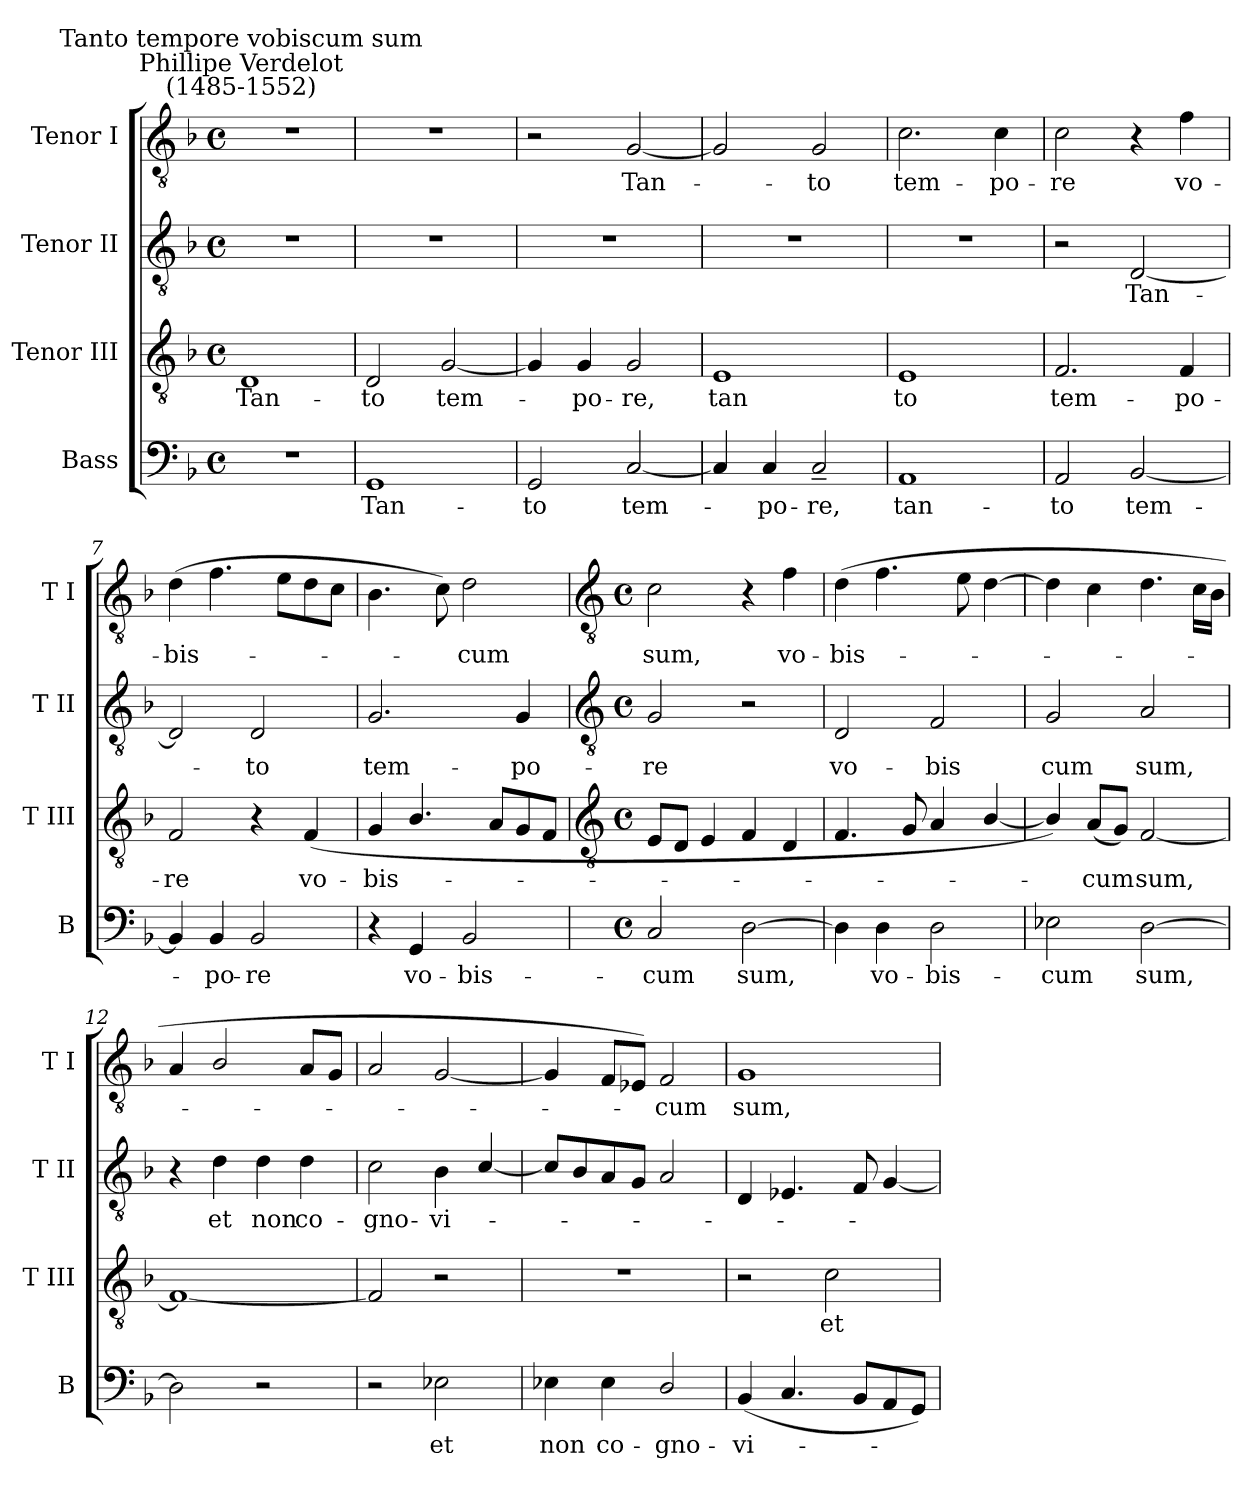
**kern	**text	**kern	**text	**kern	**text	**kern	**text
*part4	*part4	*part3	*part3	*part2	*part2	*part1	*part1
*staff4	*staff4	*staff3	*staff3	*staff2	*staff2	*staff1	*staff1
*I"Bass	*	*I"Tenor III	*	*I"Tenor II	*	*I"Tenor I	*
*I'B	*	*I'T III	*	*I'T II	*	*I'T I	*
*clefF4	*	*clefGv2	*	*clefGv2	*	*clefGv2	*
*k[b-]	*	*k[b-]	*	*k[b-]	*	*k[b-]	*
*F:	*	*F:	*	*F:	*	*F:	*
*M4/4	*	*M4/4	*	*M4/4	*	*M4/4	*
*met(c)	*	*met(c)	*	*met(c)	*	*met(c)	*
=1	=1	=1	=1	=1	=1	=1	=1
!	!	!	!	!	!	!LO:TX:a:cj:t=Phillipe Verdelot\n(1485-1552)	!
!	!	!	!	!	!	!LO:TX:a:cj:t=Tanto tempore vobiscum sum	!
!	!	!	!LO:LY:b	!	!	!	!
1r	.	1D	Tan-	1r	.	1r	.
=2	=2	=2	=2	=2	=2	=2	=2
!	!LO:LY:b	!	!LO:LY:b	!	!	!	!
1GG	Tan-	2D	-to	1r	.	1r	.
!	!	!	!LO:LY:b	!	!	!	!
.	.	[2G	tem-	.	.	.	.
=3	=3	=3	=3	=3	=3	=3	=3
!	!LO:LY:b	!	!	!	!	!	!
2GG	-to	4G]	.	1r	.	2r	.
!	!	!	!LO:LY:b	!	!	!	!
.	.	4G	po-	.	.	.	.
!	!LO:LY:b	!	!LO:LY:b	!	!	!	!LO:LY:b
[2C	tem-	2G	-re,	.	.	[2G	Tan-
=4	=4	=4	=4	=4	=4	=4	=4
!	!	!	!LO:LY:b	!	!	!	!
4C]	.	1E	tan	1r	.	2G]	.
!	!LO:LY:b	!	!	!	!	!	!
4C	po-	.	.	.	.	.	.
!	!LO:LY:b	!	!	!	!	!	!LO:LY:b
2C~	-re,	.	.	.	.	2G	to
=5	=5	=5	=5	=5	=5	=5	=5
!	!LO:LY:b	!	!LO:LY:b	!	!	!	!LO:LY:b
1AA	tan-	1E	to	1r	.	2.c	tem-
!	!	!	!	!	!	!	!LO:LY:b
.	.	.	.	.	.	4c	-po-
=6	=6	=6	=6	=6	=6	=6	=6
!	!LO:LY:b	!	!LO:LY:b	!	!	!	!LO:LY:b
2AA	-to	2.F	tem-	2r	.	2c	-re
!	!LO:LY:b	!	!	!	!LO:LY:b	!	!
[2BB-	tem-	.	.	[2D	Tan-	4r	.
!	!	!	!LO:LY:b	!	!	!	!LO:LY:b
.	.	4F	-po-	.	.	4f	vo-
=7	=7	=7	=7	=7	=7	=7	=7
!	!	!	!LO:LY:b	!	!	!	!LO:LY:b
4BB-]	.	2F	-re	2D]	.	(>4d	-bis-
!	!LO:LY:b	!	!	!	!	!	!
4BB-	po-	.	.	.	.	4.f	.
!	!LO:LY:b	!	!	!	!LO:LY:b	!	!
2BB-	-re	4r	.	2D	to	.	.
.	.	.	.	.	.	8eL	.
!	!	!	!LO:LY:b	!	!	!	!
.	.	(<4F	vo-	.	.	8d	.
.	.	.	.	.	.	8cJ	.
=8	=8	=8	=8	=8	=8	=8	=8
!	!	!	!LO:LY:b	!	!LO:LY:b	!	!
4r	.	4G	-bis-	2.G	tem-	4.B-	.
!	!LO:LY:b	!	!	!	!	!	!
4GG	vo-	4.B-/	.	.	.	.	.
.	.	.	.	.	.	8c)	.
!	!LO:LY:b	!	!	!	!	!	!LO:LY:b
2BB-	-bis-	.	.	.	.	2d	cum
.	.	8AL	.	.	.	.	.
!	!	!	!	!	!LO:LY:b	!	!
.	.	8G	.	4G	-po-	.	.
.	.	8FJ	.	.	.	.	.
!!LO:LB:g=z
=9	=9	=9	=9	=9	=9	=9	=9
*	*	*clefGv2	*	*clefGv2	*	*clefGv2	*
*M4/4	*	*M4/4	*	*M4/4	*	*M4/4	*
*met(c)	*	*met(c)	*	*met(c)	*	*met(c)	*
!	!LO:LY:b	!	!	!	!LO:LY:b	!	!LO:LY:b
2C	-cum	8EL	.	2G	-re	2c	sum,
.	.	8DJ	.	.	.	.	.
.	.	4E	.	.	.	.	.
!	!LO:LY:b	!	!	!	!	!	!
[2D	sum,	4F	.	2r	.	4r	.
!	!	!	!	!	!	!	!LO:LY:b
.	.	4D	.	.	.	4f	vo-
=10	=10	=10	=10	=10	=10	=10	=10
!	!	!	!	!	!LO:LY:b	!	!LO:LY:b
4D]	.	4.F	.	2D	vo-	(<4d	-bis-
!	!LO:LY:b	!	!	!	!	!	!
4D	vo-	.	.	.	.	4.f	.
.	.	8G	.	.	.	.	.
!	!LO:LY:b	!	!	!	!LO:LY:b	!	!
2D	-bis-	4A	.	2F	-bis	.	.
.	.	.	.	.	.	8e	.
.	.	[4B-/	.	.	.	[4d	.
=11	=11	=11	=11	=11	=11	=11	=11
!	!LO:LY:b	!	!	!	!LO:LY:b	!	!
2E-X	-cum	4B-/])	.	2G	cum	4d]	.
!	!	!	!LO:LY:b	!	!	!	!
.	.	(<8AL	cum	.	.	4c	.
.	.	8GJ)	.	.	.	.	.
!	!LO:LY:b	!	!LO:LY:b	!	!LO:LY:b	!	!
[2D	sum,	[2F	sum,	2A	sum,	4.d	.
.	.	.	.	.	.	16cLL	.
.	.	.	.	.	.	16B-JJ	.
=12	=12	=12	=12	=12	=12	=12	=12
2D]	.	1F_	.	4r	.	4A	.
!	!	!	!	!	!LO:LY:b	!	!
.	.	.	.	4d	et	2B-/	.
!	!	!	!	!	!LO:LY:b	!	!
2r	.	.	.	4d	non	.	.
!	!	!	!	!	!LO:LY:b	!	!
.	.	.	.	4d	co-	8AL	.
.	.	.	.	.	.	8GJ	.
=13	=13	=13	=13	=13	=13	=13	=13
!	!	!	!	!	!LO:LY:b	!	!
2r	.	2F]	.	2c	-gno-	2A	.
!	!LO:LY:b	!	!	!	!LO:LY:b	!	!
2E-X	et	2r	.	4B-	-vi-	[2G	.
.	.	.	.	[4c/	.	.	.
=14	=14	=14	=14	=14	=14	=14	=14
!	!LO:LY:b	!	!	!	!	!	!
4E-X	non	1r	.	8cL]	.	4G]	.
.	.	.	.	8B-	.	.	.
!	!LO:LY:b	!	!	!	!	!	!
4E-	co-	.	.	8A	.	8FL	.
.	.	.	.	8GJ	.	8E-XJ)	.
!	!LO:LY:b	!	!	!	!	!	!LO:LY:b
2D/	-gno-	.	.	2A	.	2F	cum
=15	=15	=15	=15	=15	=15	=15	=15
!	!LO:LY:b	!	!	!	!	!	!LO:LY:b
(<4BB-	-vi-	2r	.	4D	.	1G	sum,
4.C	.	.	.	4.E-X	.	.	.
!	!	!	!LO:LY:b	!	!	!	!
.	.	2c	et	.	.	.	.
8BB-L	.	.	.	8F	.	.	.
8AA	.	.	.	[4G	.	.	.
8GGJ)	.	.	.	.	.	.	.
=	=	=	=	=	=	=	=
*-	*-	*-	*-	*-	*-	*-	*-
